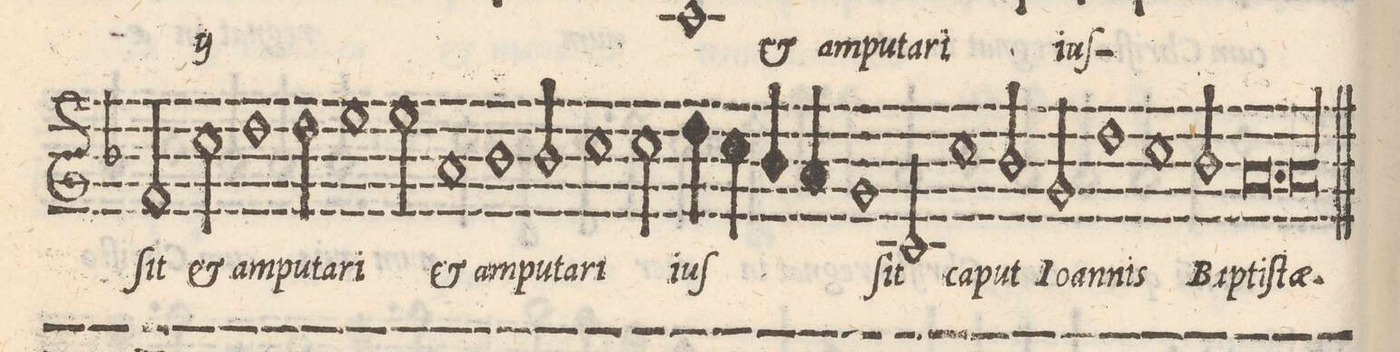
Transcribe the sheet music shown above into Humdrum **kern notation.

**kern	**text
*I"CANTVS	*
*clefG2	*
*k[b-]	*
*met(C|)	*
*M2/1	*
2f/	-ſit
2cc\	et
1dd	am-
=38-	=38-
2dd\	-pu-
1ee	-ta-
2ee\	-ri
=39-	=39-
1a	et
1b-	am-
=40-	=40-
2b-/	-pu-
1cc	-ta-
2cc\	-ri
=41-	=41-
4dd\	iuſ-
4cc\	.
4b-/	.
4a/	.
1g	.
=42-	=42-
2c/	-ſit
1cc	ca-
2b-/	-put
=43-	=43-
2g/	Io-
1dd	-an-
1cc\	-nis
=44-	=44-
2b-/	Bap-
0.a	-ti-
=45-	=45-
=46-	=46-
0al	-ſtae.
==	==
*-	*-
